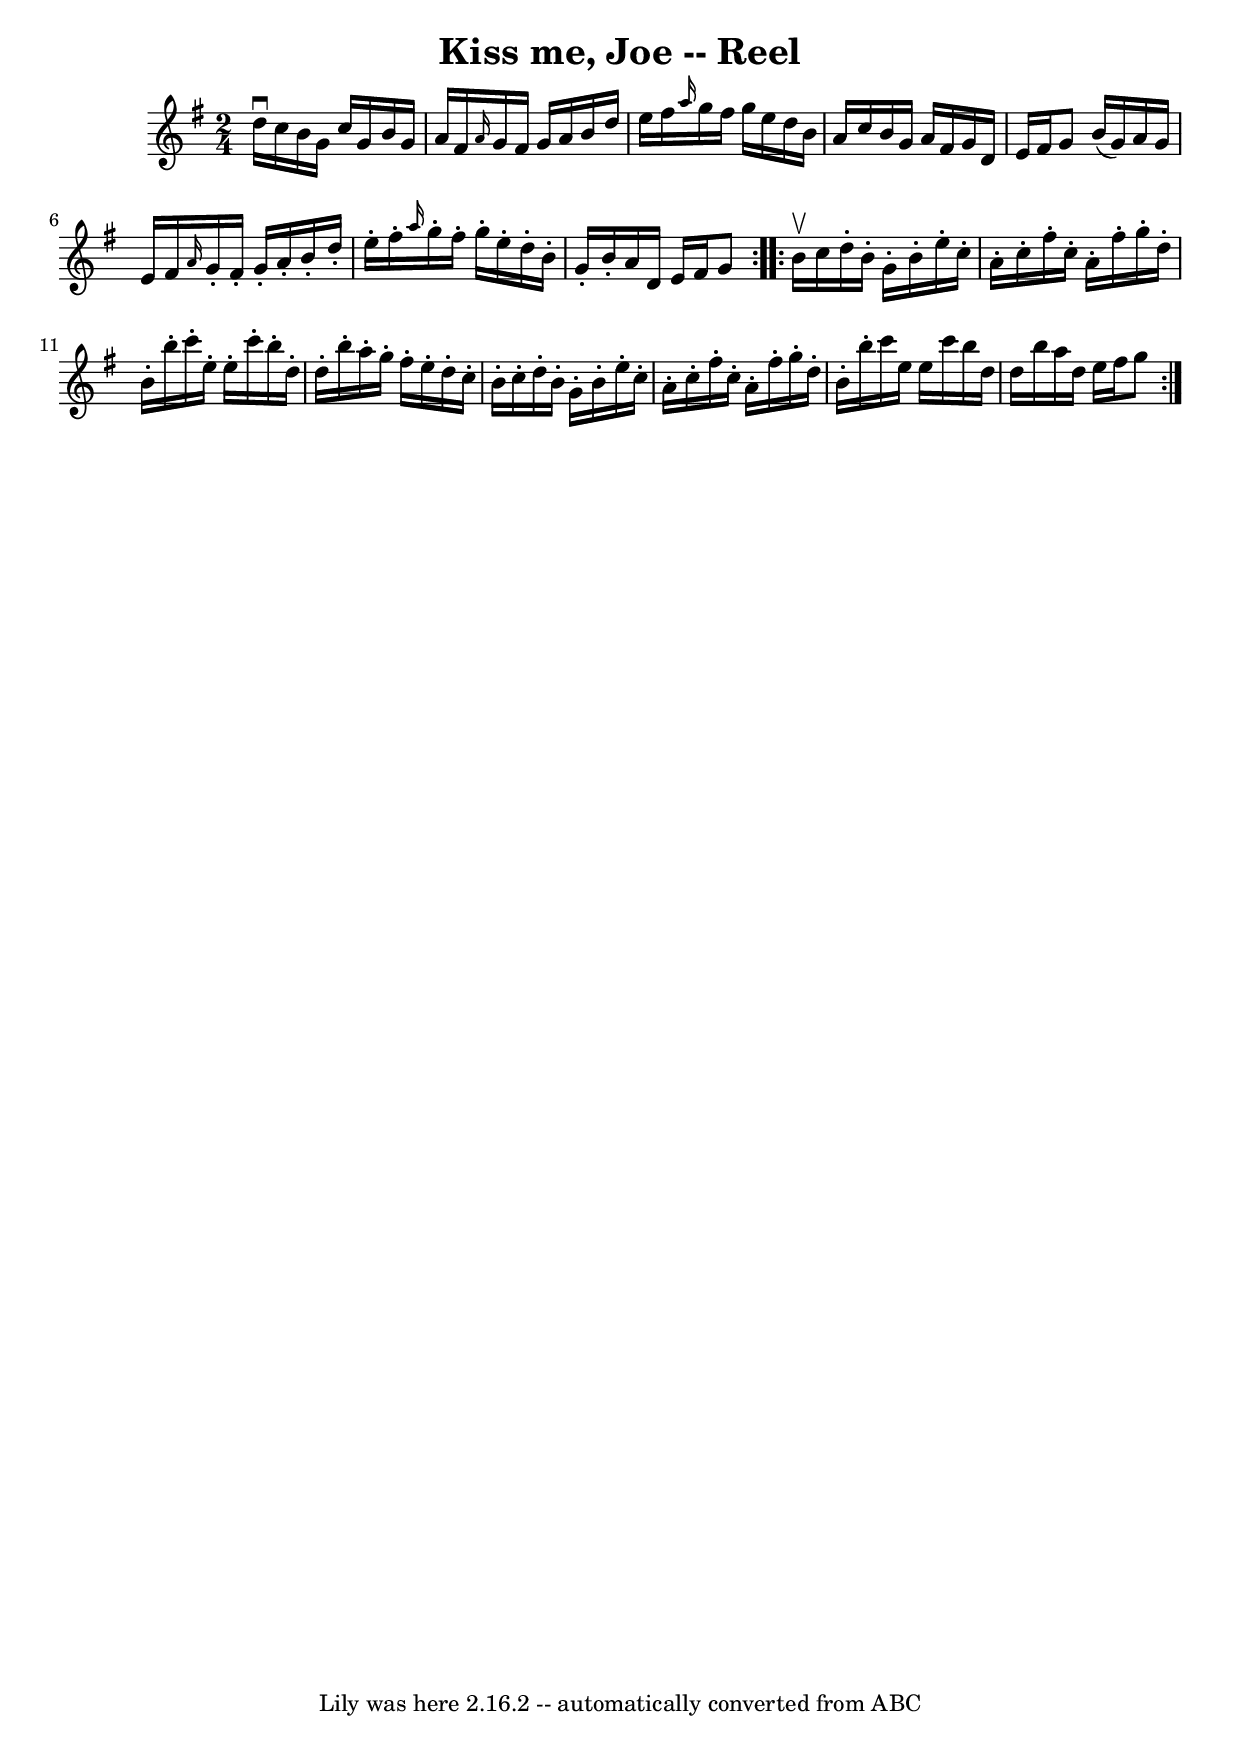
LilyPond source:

\version "2.16.2"
\include "Mammoth.ily"
\header {
  %% book = "Ryan's Mammoth Collection"
  crossRefNumber = "1"
  footnotes = ""
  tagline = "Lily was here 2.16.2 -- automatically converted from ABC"
  title = "Kiss me, Joe -- Reel"

}
voicedefault =  {



  \repeat volta 2 {

    \time 2/4 
    \key g \major
    d''16^\downbow c''16  |
    b'16 g'16    
    c''16 g'16 b'16 g'16 a'16 fis'16  |
    \grace { a'16  
	   }   
    g'16 fis'16 g'16 a'16 b'16 d''16 e''16 fis''16  |
    
    \grace { a''16  
	   } g''16 fis''16 g''16 e''16 d''16 b'16    
    a'16 c''16  |
    b'16 g'16 a'16 fis'16 g'16 d'16    
    e'16 fis'16  |
    g'8 b'16 (g'16) a'16 g'16 e'16    
    fis'16  |
    \grace { a'16  
	   } g'16 -. fis'16 -. g'16 -. a'16 -.  
    b'16 -. d''16 -. e''16 -. fis''16 -. |
    \grace { a''16  
	   }   
    g''16 -. fis''16 -. g''16 -. e''16 -. d''16 -. b'16 -. g'16 -.   
    b'16 -. |
    a'16 d'16 e'16 fis'16 g'8  
  }     

  \repeat volta 2 {
    b'16^\upbow c''16  |
    d''16 -. b'16 -. g'16 
    -. b'16 -. e''16 -. c''16 -. a'16 -. c''16 -. |
    fis''16 -.   
    c''16 -. a'16 -. fis''16 -. g''16 -. d''16 -. b'16 -. b''16 -. 
    |
    c'''16 -. e''16 -. e''16 -. c'''16 -. b''16 -. d''16 -.   
    d''16 -. b''16 -. |
    a''16 -. g''16 -. fis''16 -. e''16 -.      
    d''16 -. c''16 -. b'16 -. c''16 -. |
    d''16 -. b'16 -.   
    g'16 -. b'16 -. e''16 -. c''16 -. a'16 -. c''16 -. |
    fis''16 
    -. c''16 -. a'16 -. fis''16 -. g''16 -. d''16 -. b'16 -. b''16 -. 
    |
    c'''16 e''16 e''16 c'''16 b''16 d''16 d''16    
    b''16  |
    a''16 d''16 e''16 fis''16 g''8    
  }   

}

\score{
  <<

    \context Staff="default"
    {
      \voicedefault 
      
    }

  >>
  \layout {
    
  }
  \midi {
  }

}
